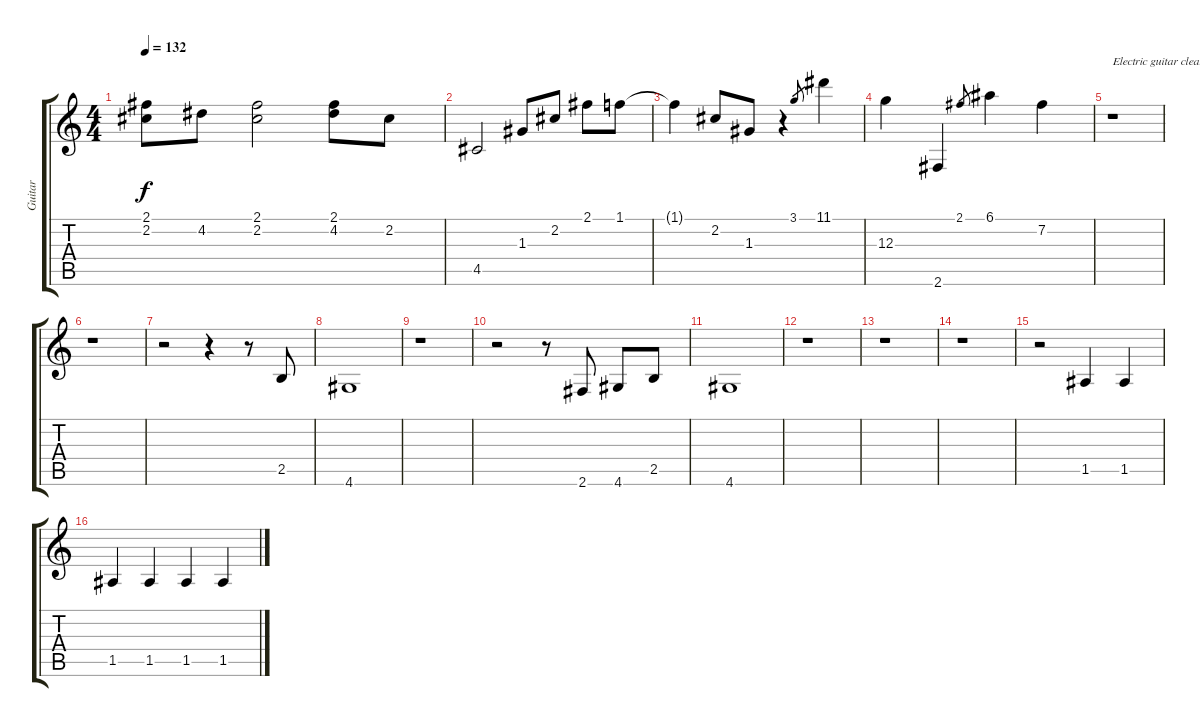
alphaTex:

\track ("Guitar" "Guitar") {instrument electricguitarjazz}
\staff {score tabs}
\tuning (E4 B3 G3 D3 A2 E2) {hide}
\ts (4 4)
\tempo 132
\clef g2
\ks c
(2.1 2.2).8{dy f} 4.2.8 (2.1 2.2).2 (2.1 4.2).8 2.2.8 |
4.5.2 1.3.8 2.2.8 2.1.8 1.1.8 |
1.1{t}.4 2.2.8 1.3.8 r.4 3.1.8{gr} 11.1.4 |
12.3.4 2.6.4 2.1.8{gr} 6.1.4 7.2.4 |
r.1{txt "Electric guitar clean" instrument electricguitarclean} |
r.1 |
r.2 r.4 r.8 2.5.8 |
4.6.1 |
r.1 |
r.2 r.8 2.6.8 4.6.8 2.5.8 |
4.6.1 |
r.1 |
r.1 |
r.1 |
r.2 1.5.4 1.5.4 |
1.5.4 1.5.4 1.5.4 1.5.4
